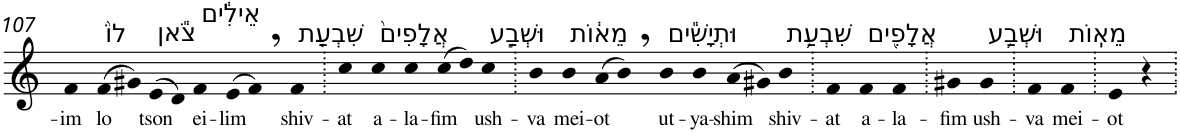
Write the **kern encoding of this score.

**kern	**text
*part1	*part1
*staff1	*staff1
*I"Piano	*
*I'Pno	*
!!LO:PB:g=z
*clefG2	*
*k[]	*
=107	=107
!	!LO:LY:b
4f	-im
!LO:TX:a:t=לוֹ֙	!
!	!LO:LY:b
(>8f	lo
8g#X)	.
!LO:TX:a:t=צֹ֕אן	!
!	!LO:LY:b
(>8e	tson
8d)	.
!LO:TX:a:t=אֵילִ֔ים	!
!	!LO:LY:b
4f	ei-
!	!LO:LY:b
(>8e	-lim
8f,)	.
!LO:TX:a:t=שִׁבְעַ֤ת	!
!	!LO:LY:b
4f	shiv-
=108.	=108.
!	!LO:LY:b
4cc	-at
!LO:TX:a:t=אֲלָפִים֙	!
!	!LO:LY:b
4cc	a-
!	!LO:LY:b
4cc	-la-
!	!LO:LY:b
(>8cc	-fim
8dd)	.
!LO:TX:a:t=וּשְׁבַ֣ע	!
!	!LO:LY:b
4cc	ush-
=109.	=109.
!	!LO:LY:b
4b	-va
!LO:TX:a:t=מֵא֔וֹת	!
!	!LO:LY:b
4b	mei-
!	!LO:LY:b
(>8a	-ot
8b,)	.
!LO:TX:a:t=וּתְיָשִׁ֕ים	!
!	!LO:LY:b
4b	ut-
!	!LO:LY:b
4b	-ya-
!	!LO:LY:b
(>8a	-shim
8g#X)	.
!LO:TX:a:t=שִׁבְעַ֥ת	!
!	!LO:LY:b
4b	shiv-
=110.	=110.
!	!LO:LY:b
4f	-at
!LO:TX:a:t=אֲלָפִ֖ים	!
!	!LO:LY:b
4f	a-
!	!LO:LY:b
4f	-la-
=111.	=111.
!	!LO:LY:b
4g#X	-fim
!LO:TX:a:t=וּשְׁבַ֥ע	!
!	!LO:LY:b
4g#	ush-
=112.	=112.
!	!LO:LY:b
4f	-va
!LO:TX:a:t=מֵאֽוֹת	!
!	!LO:LY:b
4f	mei-
=113.	=113.
!	!LO:LY:b
4e	-ot
4r	.
=.	=.
*-	*-
